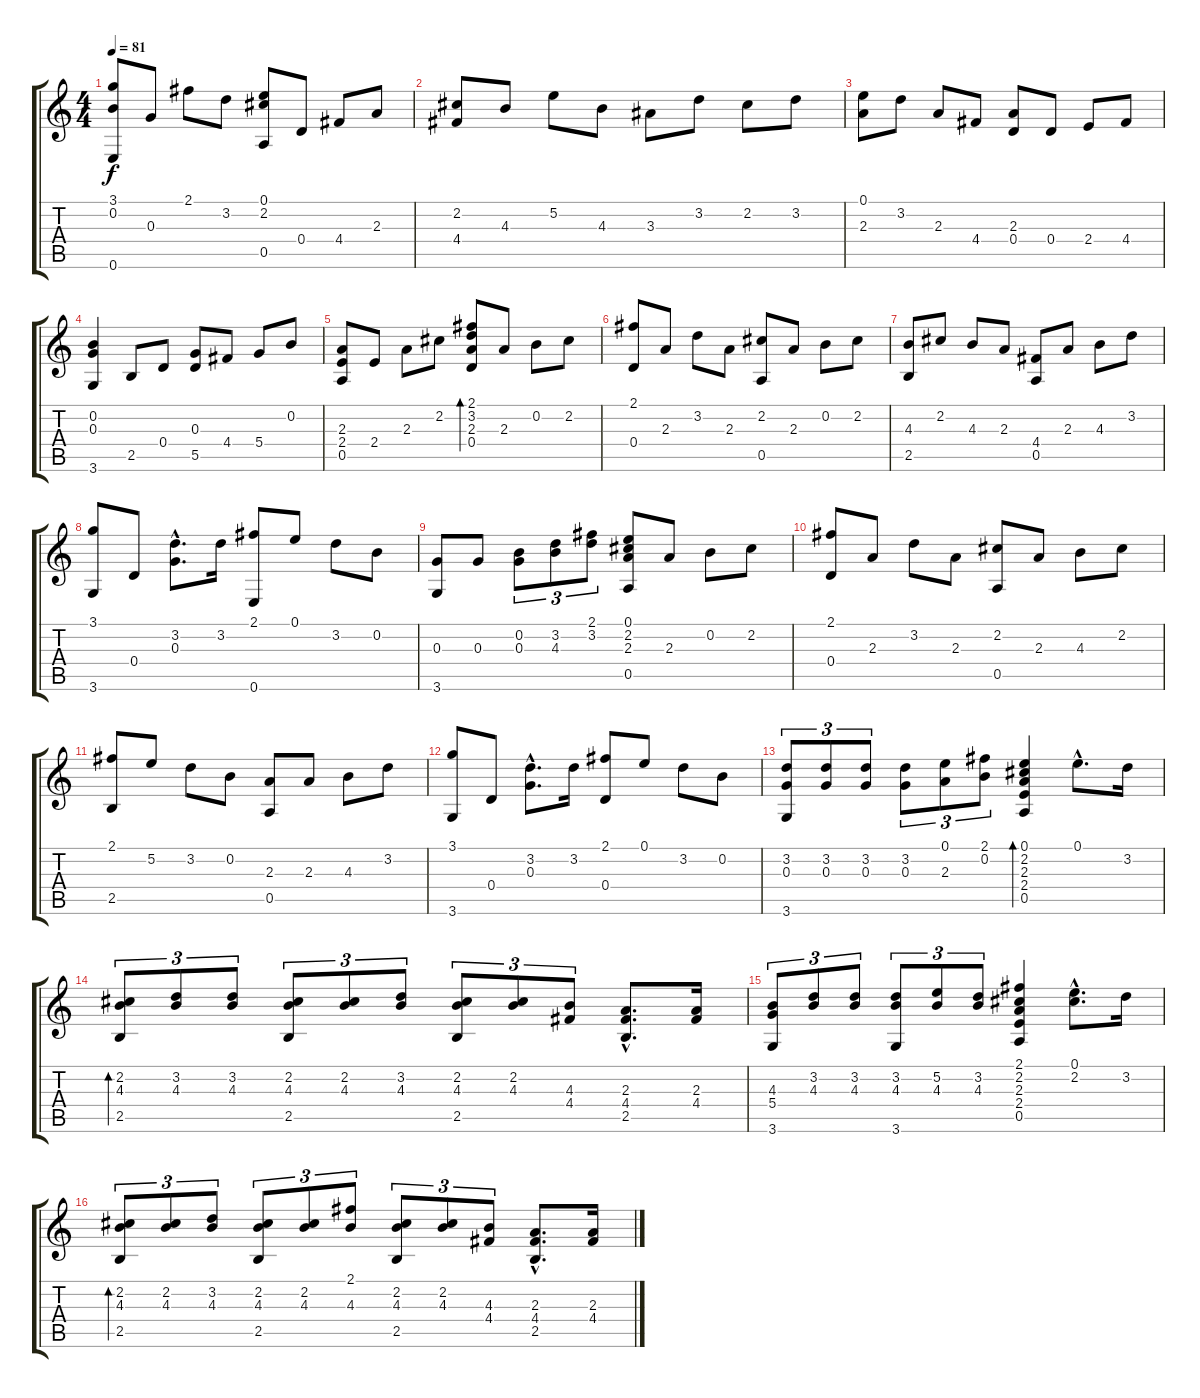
\track "" {instrument acousticguitarnylon}
\staff {score tabs}
\tuning (E4 B3 G3 D3 A2 E2) {hide}
\ts (4 4)
\tempo 81
\clef g2
\ks c
(3.1 0.2 0.6).8{dy f} 0.3.8 2.1.8 3.2.8 (0.1 2.2 0.5).8 0.4.8 4.4.8 2.3.8 |
(2.2 4.4).8 4.3.8 5.2.8 4.3.8 3.3.8 3.2.8 2.2.8 3.2.8 |
(0.1 2.3).8 3.2.8 2.3.8 4.4.8 (2.3 0.4).8 0.4.8 2.4.8 4.4.8 |
(0.2 0.3 3.6).4 2.5.8 0.4.8 (0.3 5.5).8 4.4.8 5.4.8 0.2.8 |
(2.3 2.4 0.5).8 2.4.8 2.3.8 2.2.8 (2.1 3.2 2.3 0.4).8{bd 240} 2.3.8 0.2.8 2.2.8 |
(2.1 0.4).8 2.3.8 3.2.8 2.3.8 (2.2 0.5).8 2.3.8 0.2.8 2.2.8 |
(4.3 2.5).8 2.2.8 4.3.8 2.3.8 (4.4 0.5).8 2.3.8 4.3.8 3.2.8 |
(3.1 3.6).8 0.4.8 (3.2{hac} 0.3{hac}).8{d} 3.2.16 (2.1 0.6).8 0.1.8 3.2.8 0.2.8 |
(0.3 3.6).8 0.3.8 (0.2 0.3).8{tu (3 2)} (3.2 4.3).8{tu (3 2)} (2.1 3.2).8{tu (3 2)} (0.1 2.2 2.3 0.5).8 2.3.8 0.2.8 2.2.8 |
(2.1 0.4).8 2.3.8 3.2.8 2.3.8 (2.2 0.5).8 2.3.8 4.3.8 2.2.8 |
(2.1 2.5).8 5.2.8 3.2.8 0.2.8 (2.3 0.5).8 2.3.8 4.3.8 3.2.8 |
(3.1 3.6).8 0.4.8 (3.2{hac} 0.3{hac}).8{d} 3.2.16 (2.1 0.4).8 0.1.8 3.2.8 0.2.8 |
(3.2 0.3 3.6).8{tu (3 2)} (3.2 0.3).8{tu (3 2)} (3.2 0.3).8{tu (3 2)} (3.2 0.3).8{tu (3 2)} (0.1 2.3).8{tu (3 2)} (2.1 0.2).8{tu (3 2)} (0.1 2.2 2.3 2.4 0.5).4{bd 60} 0.1{hac}.8{d} 3.2.16 |
(2.2 4.3 2.5).8{tu (3 2) bd 60} (3.2 4.3).8{tu (3 2)} (3.2 4.3).8{tu (3 2)} (2.2 4.3 2.5).8{tu (3 2)} (2.2 4.3).8{tu (3 2)} (3.2 4.3).8{tu (3 2)} (2.2 4.3 2.5).8{tu (3 2)} (2.2 4.3).8{tu (3 2)} (4.3 4.4).8{tu (3 2)} (2.3{hac} 4.4{hac} 2.5{hac}).8{d} (2.3 4.4).16 |
(4.3 5.4 3.6).8{tu (3 2)} (3.2 4.3).8{tu (3 2)} (3.2 4.3).8{tu (3 2)} (3.2 4.3 3.6).8{tu (3 2)} (5.2 4.3).8{tu (3 2)} (3.2 4.3).8{tu (3 2)} (2.1 2.2 2.3 2.4 0.5).4 (0.1{hac} 2.2{hac}).8{d} 3.2.16 |
(2.2 4.3 2.5).8{tu (3 2) bd 60} (2.2 4.3).8{tu (3 2)} (3.2 4.3).8{tu (3 2)} (2.2 4.3 2.5).8{tu (3 2)} (2.2 4.3).8{tu (3 2)} (2.1 4.3).8{tu (3 2)} (2.2 4.3 2.5).8{tu (3 2)} (2.2 4.3).8{tu (3 2)} (4.3 4.4).8{tu (3 2)} (2.3{hac} 4.4{hac} 2.5{hac}).8{d} (2.3 4.4).16
